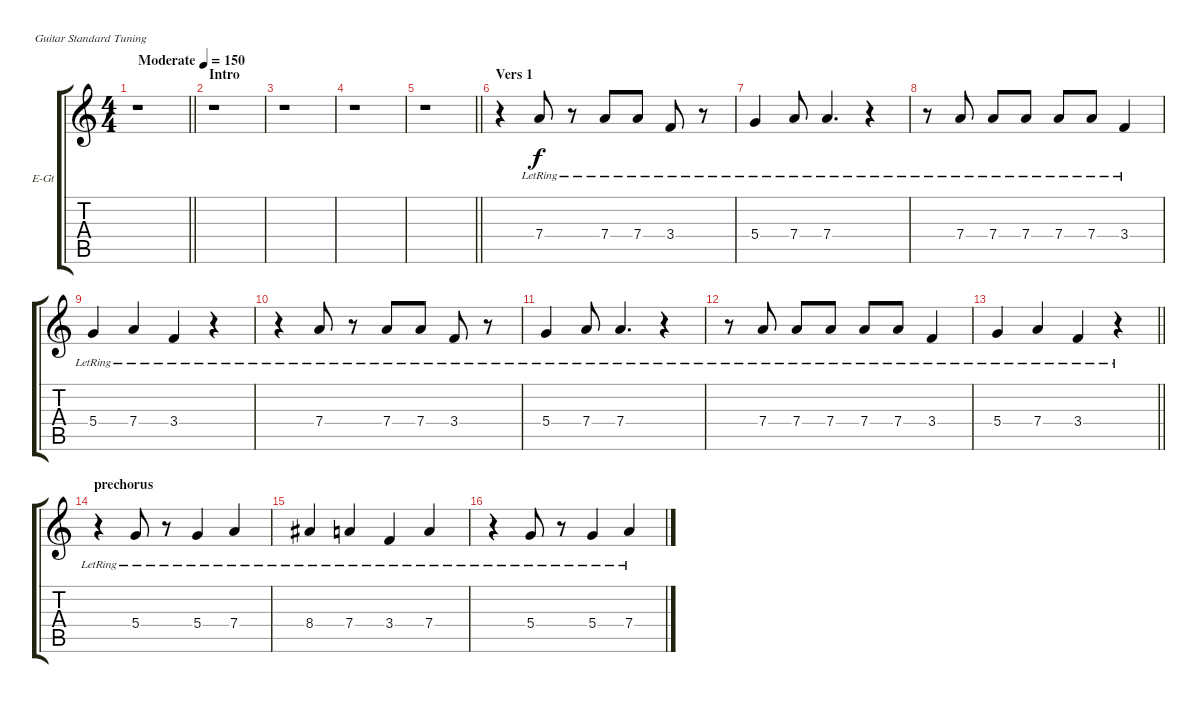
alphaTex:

\bracketExtendMode groupsimilarinstruments
\firstSystemTrackNameOrientation horizontal
\otherSystemsTrackNameOrientation horizontal
\track ("melody" "E-Gt") {instrument electricguitarclean}
\staff {score tabs}
\tuning (E4 B3 G3 D3 A2 E2)
\ts (4 4)
\beaming (8 2 2 2 2)
\tempo (150 "Moderate")
\clef g2
\barLineRight lightlight
\ks c
r.1{dy f instrument electricguitarclean} |
\section ("" "Intro")
r.1 |
r.1 |
r.1 |
\barLineRight lightlight
r.1 |
\section ("" "Vers 1")
r.4 7.4{lr}.8 r.8 7.4{lr}.8 7.4{lr}.8 3.4{lr}.8 r.8 |
5.4{lr}.4 7.4{lr}.8 7.4{lr}.4{d} r.4 |
r.8 7.4{lr}.8 7.4{lr}.8 7.4{lr}.8 7.4{lr}.8 7.4{lr}.8 3.4{lr}.4 |
5.4{lr}.4 7.4{lr}.4 3.4{lr}.4 r.4 |
r.4 7.4{lr}.8 r.8 7.4{lr}.8 7.4{lr}.8 3.4{lr}.8 r.8 |
5.4{lr}.4 7.4{lr}.8 7.4{lr}.4{d} r.4 |
r.8 7.4{lr}.8 7.4{lr}.8 7.4{lr}.8 7.4{lr}.8 7.4{lr}.8 3.4{lr}.4 |
\barLineRight lightlight
5.4{lr}.4 7.4{lr}.4 3.4{lr}.4 r.4 |
\section ("" "prechorus")
r.4 5.4{lr}.8 r.8 5.4{lr}.4 7.4{lr}.4 |
8.4{lr}.4 7.4{lr}.4 3.4{lr}.4 7.4{lr}.4 |
r.4 5.4{lr}.8 r.8 5.4{lr}.4 7.4{lr}.4
